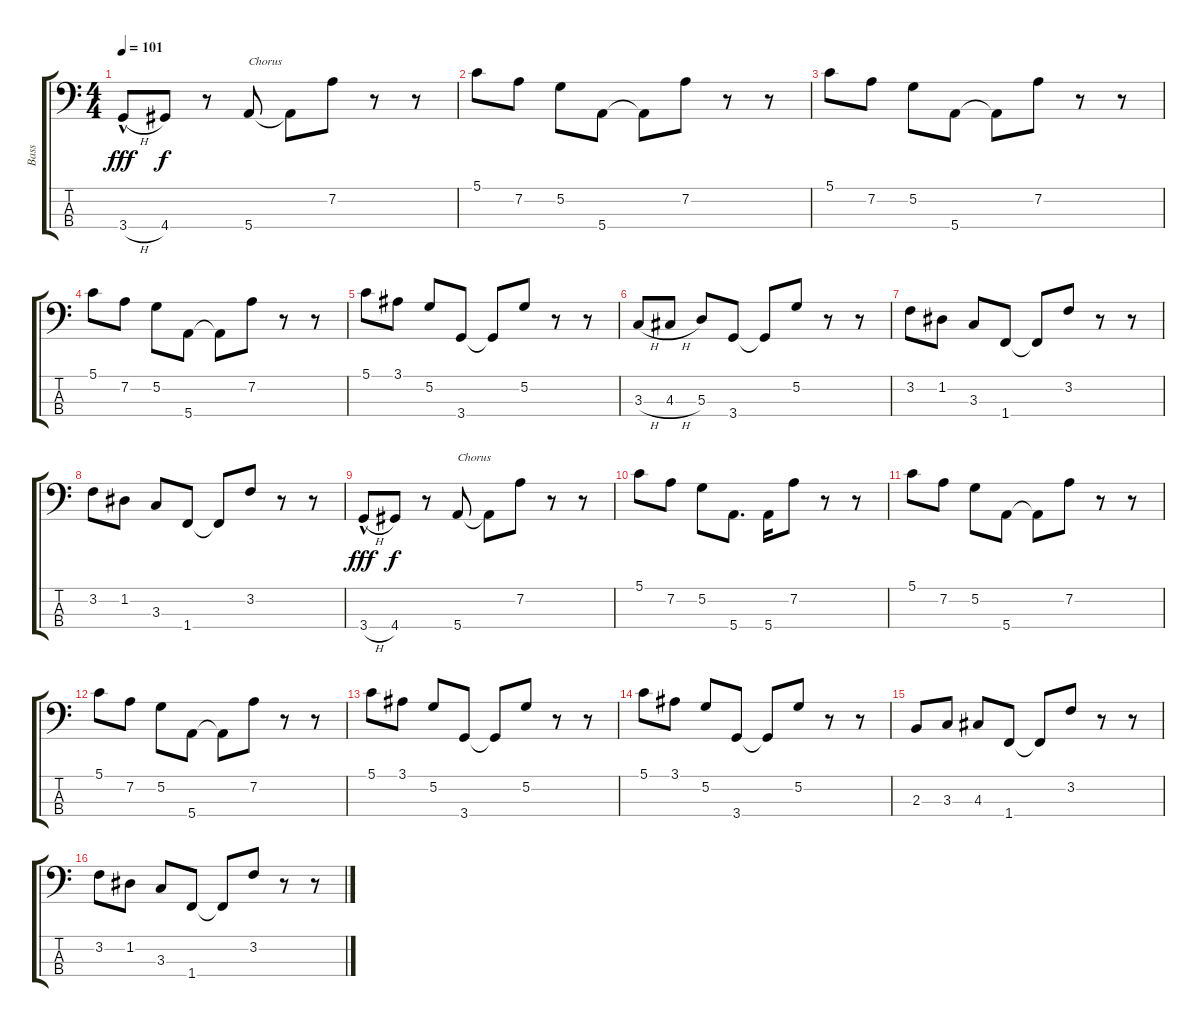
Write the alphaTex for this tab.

\track ("Bass" "Bass") {instrument electricbassfinger}
\staff {score tabs}
\tuning (G2 D2 A1 E1) {hide}
\ts (4 4)
\tempo 101
\clef f4
\ks c
3.4{h hac}.8{dy fff} 4.4.8{dy f} r.8 5.4.8{txt "Chorus"} 5.4{t}.8 7.2.8 r.8 r.8 |
5.1.8 7.2.8 5.2.8 5.4.8 5.4{t}.8 7.2.8 r.8 r.8 |
5.1.8 7.2.8 5.2.8 5.4.8 5.4{t}.8 7.2.8 r.8 r.8 |
5.1.8 7.2.8 5.2.8 5.4.8 5.4{t}.8 7.2.8 r.8 r.8 |
5.1.8 3.1.8 5.2.8 3.4.8 3.4{t}.8 5.2.8 r.8 r.8 |
3.3{h}.8 4.3{h}.8 5.3.8 3.4.8 3.4{t}.8 5.2.8 r.8 r.8 |
3.2.8 1.2.8 3.3.8 1.4.8 1.4{t}.8 3.2.8 r.8 r.8 |
3.2.8 1.2.8 3.3.8 1.4.8 1.4{t}.8 3.2.8 r.8 r.8 |
3.4{h hac}.8{dy fff} 4.4.8{dy f} r.8 5.4.8{txt "Chorus"} 5.4{t}.8 7.2.8 r.8 r.8 |
5.1.8 7.2.8 5.2.8 5.4.8{d} 5.4.16 7.2.8 r.8 r.8 |
5.1.8 7.2.8 5.2.8 5.4.8 5.4{t}.8 7.2.8 r.8 r.8 |
5.1.8 7.2.8 5.2.8 5.4.8 5.4{t}.8 7.2.8 r.8 r.8 |
5.1.8 3.1.8 5.2.8 3.4.8 3.4{t}.8 5.2.8 r.8 r.8 |
5.1.8 3.1.8 5.2.8 3.4.8 3.4{t}.8 5.2.8 r.8 r.8 |
2.3.8 3.3.8 4.3.8 1.4.8 1.4{t}.8 3.2.8 r.8 r.8 |
3.2.8 1.2.8 3.3.8 1.4.8 1.4{t}.8 3.2.8 r.8 r.8
